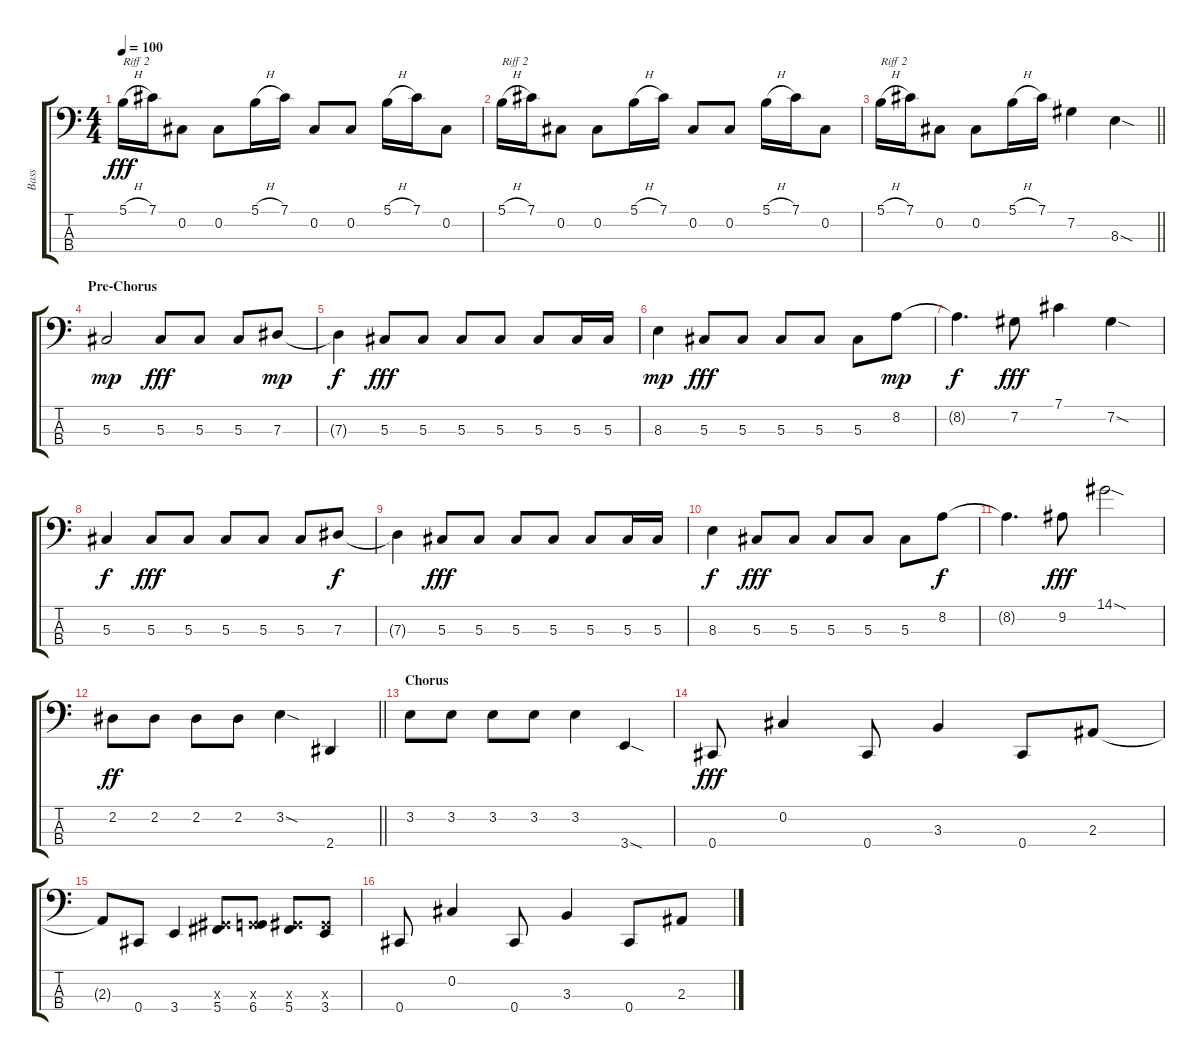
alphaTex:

\track ("Bass" "Bass") {instrument electricbassfinger}
\staff {score tabs}
\tuning (Gb2 Db2 Ab1 Db1) {hide}
\ts (4 4)
\tempo 100
\clef f4
\ks c
5.1{h}.16{txt "Riff 2" dy fff} 7.1.16 0.2.8 0.2.8 5.1{h}.16 7.1.16 0.2.8 0.2.8 5.1{h}.16 7.1.16 0.2.8 |
5.1{h}.16{txt "Riff 2"} 7.1.16 0.2.8 0.2.8 5.1{h}.16 7.1.16 0.2.8 0.2.8 5.1{h}.16 7.1.16 0.2.8 |
\barLineRight lightlight
5.1{h}.16{txt "Riff 2"} 7.1.16 0.2.8 0.2.8 5.1{h}.16 7.1.16 7.2.4 8.3{sod}.4 |
\section ("" "Pre-Chorus")
5.3.2{dy mp} 5.3.8{dy fff} 5.3.8 5.3.8 7.3.8{dy mp} |
7.3{t}.4{dy f} 5.3.8{dy fff} 5.3.8 5.3.8 5.3.8 5.3.8 5.3.16 5.3.16 |
8.3.4{dy mp} 5.3.8{dy fff} 5.3.8 5.3.8 5.3.8 5.3.8 8.2.8{dy mp} |
8.2{t}.4{d dy f} 7.2.8{dy fff} 7.1.4 7.2{sod}.4 |
5.3.4{dy f} 5.3.8{dy fff} 5.3.8 5.3.8 5.3.8 5.3.8 7.3.8{dy f} |
7.3{t}.4 5.3.8{dy fff} 5.3.8 5.3.8 5.3.8 5.3.8 5.3.16 5.3.16 |
8.3.4{dy f} 5.3.8{dy fff} 5.3.8 5.3.8 5.3.8 5.3.8 8.2.8{dy f} |
8.2{t}.4{d} 9.2.8{dy fff} 14.1{sod}.2 |
\barLineRight lightlight
2.2.8{dy ff} 2.2.8 2.2.8 2.2.8 3.2{sod}.4 2.4.4 |
\section ("" "Chorus")
3.2.8 3.2.8 3.2.8 3.2.8 3.2.4 3.4{sod}.4 |
0.4.8{dy fff} 0.2.4 0.4.8 3.3.4 0.4.8 2.3.8 |
2.3{t}.8 0.4.8 3.4.4 (0.3{x} 5.4).8 (0.3{x} 6.4).8 (0.3{x} 5.4).8 (0.3{x} 3.4).8 |
0.4.8 0.2.4 0.4.8 3.3.4 0.4.8 2.3.8
